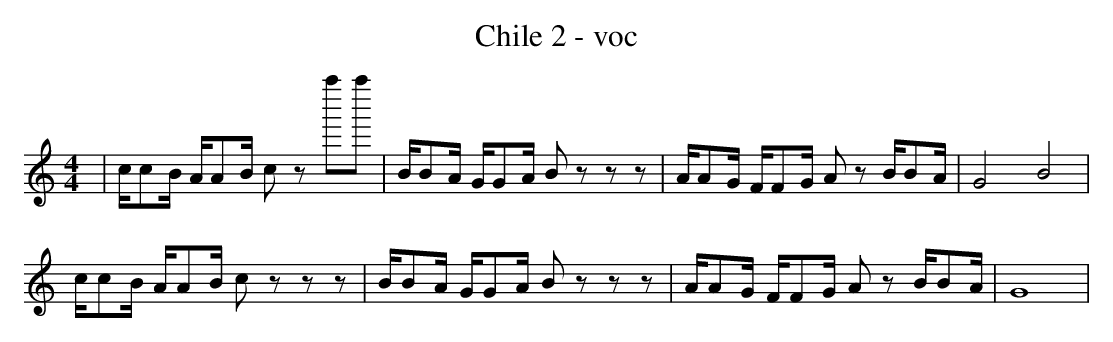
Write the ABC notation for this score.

X:1
T:Chile 2 - voc
M:4/4
L:1/8
K:em
| c/cB/ A/AB/ cz a''a'' | B/BA/ G/GA/ Bz zz | A/AG/ F/FG/ Az B/BA/ | G4 B4 |
c/cB/ A/AB/ cz zz | B/BA/ G/GA/ Bz zz | A/AG/ F/FG/ Az B/BA/ | G8 |
